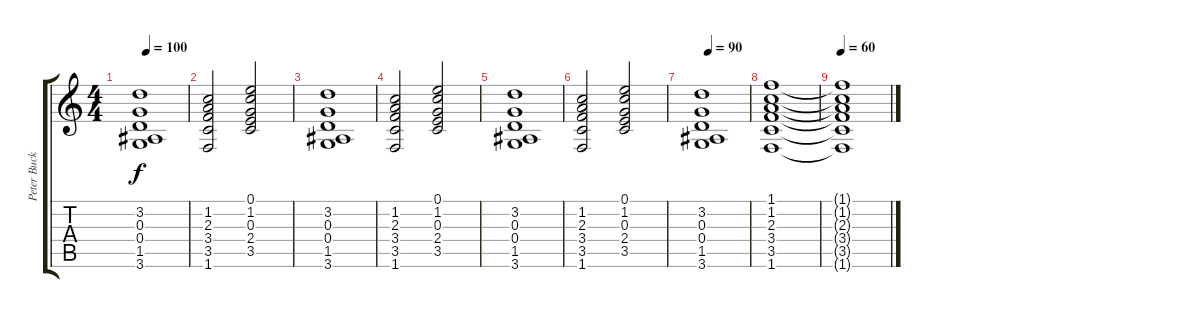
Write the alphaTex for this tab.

\track ("Peter Buck (Guitar I)" "Peter Buck") {instrument distortionguitar}
\staff {score tabs}
\tuning (E4 B3 G3 D3 A2 E2) {hide}
\ts (4 4)
\tempo 100
\clef g2
\ks c
(3.2 0.3 0.4 1.5 3.6).1{dy f} |
(1.2 2.3 3.4 3.5 1.6).2 (0.1 1.2 0.3 2.4 3.5).2 |
(3.2 0.3 0.4 1.5 3.6).1 |
(1.2 2.3 3.4 3.5 1.6).2 (0.1 1.2 0.3 2.4 3.5).2 |
(3.2 0.3 0.4 1.5 3.6).1 |
(1.2 2.3 3.4 3.5 1.6).2 (0.1 1.2 0.3 2.4 3.5).2 |
\tempo 90
(3.2 0.3 0.4 1.5 3.6).1 |
(1.1 1.2 2.3 3.4 3.5 1.6).1 |
\tempo 60
(1.1{t} 1.2{t} 2.3{t} 3.4{t} 3.5{t} 1.6{t}).1{volume 0}
